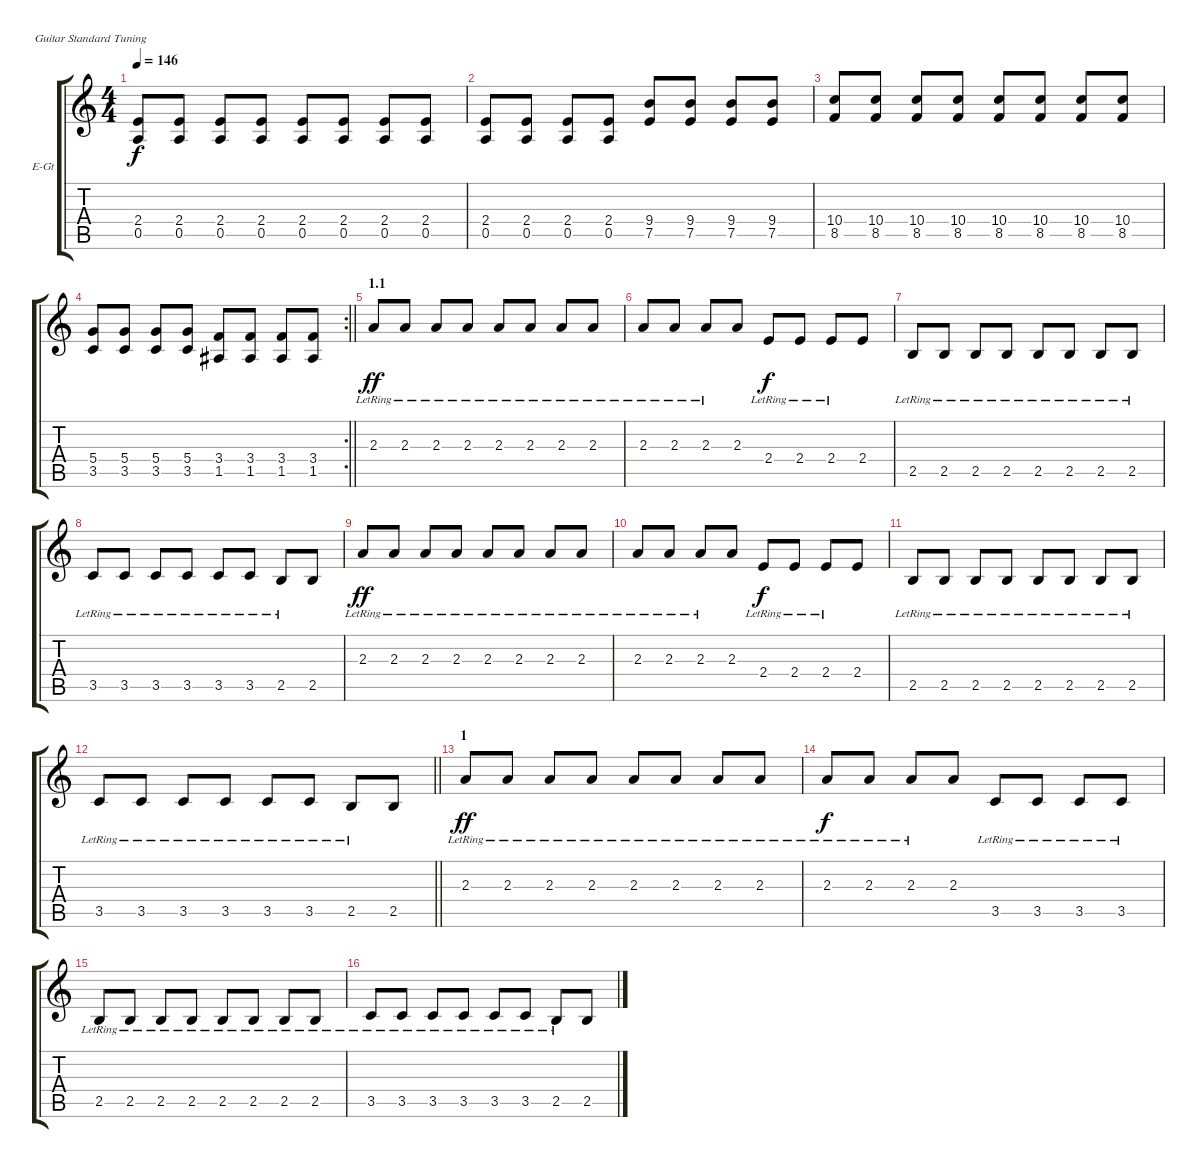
\bracketExtendMode groupsimilarinstruments
\firstSystemTrackNameOrientation horizontal
\otherSystemsTrackNameOrientation horizontal
\track ("Gitar 1" "E-Gt") {instrument distortionguitar}
\staff {score tabs}
\tuning (E4 B3 G3 D3 A2 E2)
\ts (4 4)
\tempo 146
\clef g2
\ks c
(2.4 0.5).8{dy f} (2.4 0.5).8 (2.4 0.5).8 (2.4 0.5).8 (2.4 0.5).8 (2.4 0.5).8 (2.4 0.5).8 (2.4 0.5).8 |
(2.4 0.5).8 (2.4 0.5).8 (2.4 0.5).8 (2.4 0.5).8 (9.4 7.5).8 (9.4 7.5).8 (9.4 7.5).8 (9.4 7.5).8 |
(10.4 8.5).8 (10.4 8.5).8 (10.4 8.5).8 (10.4 8.5).8 (10.4 8.5).8 (10.4 8.5).8 (10.4 8.5).8 (10.4 8.5).8 |
\rc 2
\barLineRight lightlight
(5.4 3.5).8 (5.4 3.5).8 (5.4 3.5).8 (5.4 3.5).8 (3.4 1.5).8 (3.4 1.5).8 (3.4 1.5).8 (3.4 1.5).8 |
\section ("" "1.1")
2.3{lr}.8{dy ff} 2.3{lr}.8 2.3{lr}.8 2.3{lr}.8 2.3{lr}.8 2.3{lr}.8 2.3{lr}.8 2.3{lr}.8 |
2.3{lr}.8 2.3{lr}.8 2.3{lr}.8 2.3.8 2.4{lr}.8{dy f} 2.4{lr}.8 2.4{lr}.8 2.4.8 |
2.5{lr}.8 2.5{lr}.8 2.5{lr}.8 2.5{lr}.8 2.5{lr}.8 2.5{lr}.8 2.5{lr}.8 2.5{lr}.8 |
3.5{lr}.8 3.5{lr}.8 3.5{lr}.8 3.5{lr}.8 3.5{lr}.8 3.5{lr}.8 2.5{lr}.8 2.5.8 |
2.3{lr}.8{dy ff} 2.3{lr}.8 2.3{lr}.8 2.3{lr}.8 2.3{lr}.8 2.3{lr}.8 2.3{lr}.8 2.3{lr}.8 |
2.3{lr}.8 2.3{lr}.8 2.3{lr}.8 2.3.8 2.4{lr}.8{dy f} 2.4{lr}.8 2.4{lr}.8 2.4.8 |
2.5{lr}.8 2.5{lr}.8 2.5{lr}.8 2.5{lr}.8 2.5{lr}.8 2.5{lr}.8 2.5{lr}.8 2.5{lr}.8 |
\barLineRight lightlight
3.5{lr}.8 3.5{lr}.8 3.5{lr}.8 3.5{lr}.8 3.5{lr}.8 3.5{lr}.8 2.5{lr}.8 2.5.8 |
\section ("" "1")
2.3{lr}.8{dy ff} 2.3{lr}.8 2.3{lr}.8 2.3{lr}.8 2.3{lr}.8 2.3{lr}.8 2.3{lr}.8 2.3{lr}.8 |
2.3{lr}.8{dy f} 2.3{lr}.8 2.3{lr}.8 2.3.8 3.5{lr}.8 3.5{lr}.8 3.5{lr}.8 3.5{lr}.8 |
2.5{lr}.8 2.5{lr}.8 2.5{lr}.8 2.5{lr}.8 2.5{lr}.8 2.5{lr}.8 2.5{lr}.8 2.5{lr}.8 |
3.5{lr}.8 3.5{lr}.8 3.5{lr}.8 3.5{lr}.8 3.5{lr}.8 3.5{lr}.8 2.5{lr}.8 2.5.8
